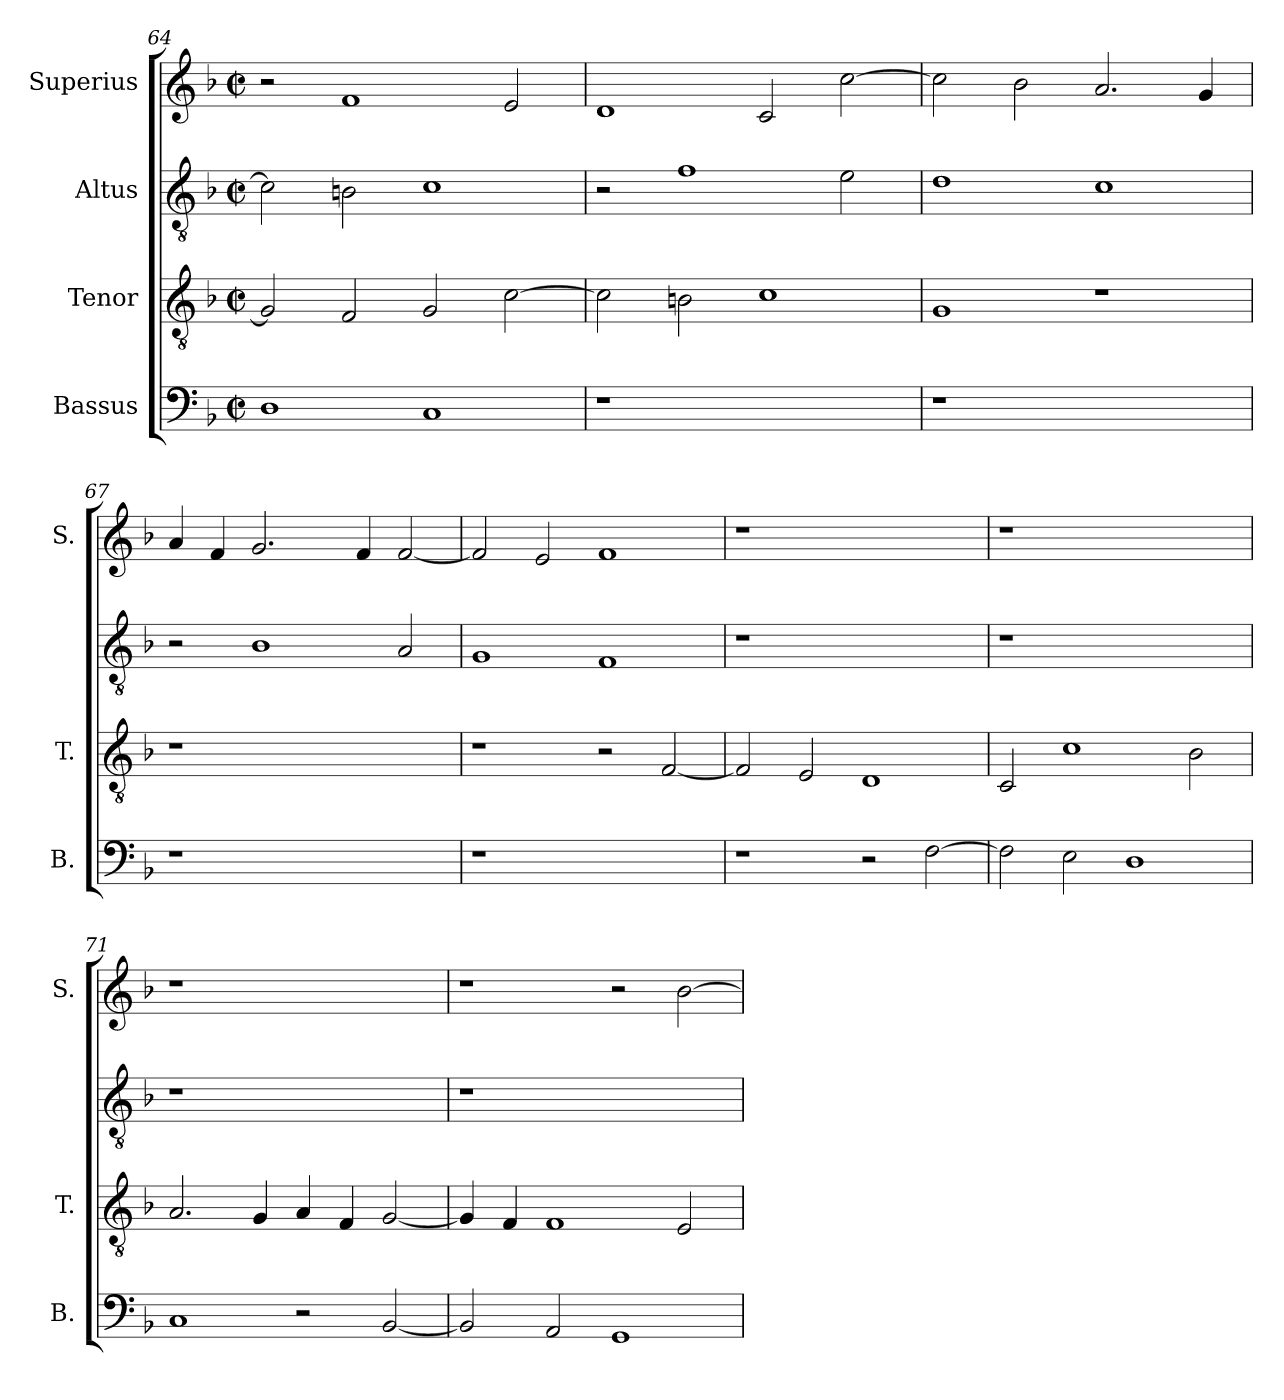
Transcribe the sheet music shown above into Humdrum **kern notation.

**kern	**kern	**kern	**kern
*part4	*part3	*part2	*part1
*staff4	*staff3	*staff2	*staff1
*I"Bassus	*I"Tenor	*I"Altus	*I"Superius
*I'B.	*I'T.	*	*I'S.
*clefF4	*clefGv2	*clefGv2	*clefG2
*	*ITrd7c12	*ITrd7c12	*
*k[b-]	*k[b-]	*k[b-]	*k[b-]
*F:	*F:	*F:	*F:
*M2/2	*M2/2	*M2/2	*M2/2
*met(c|)	*met(c|)	*met(c|)	*met(c|)
=64	=64	=64	=64
1Di	2GGi/]	2Ci\]	2r
.	2FFi/	2BBni\	1fi
1Ci	2GGi/	1Ci	.
.	[>2Ci\	.	2ei/
=65	=65	=65	=65
!LO:N:vis=1	!	!	!
1r	2Ci\]	2r	1di
.	2BBni\	1Fi	.
1ryy	1Ci	.	2ci/
.	.	2Ei\	[>2cci\
=66	=66	=66	=66
!LO:N:vis=1	!	!	!
1r	1GGi	1Di	2cci\]
.	.	.	2b-i\
1ryy	1r	1Ci	2.ai/
.	.	.	4gi/
=67	=67	=67	=67
!LO:N:vis=1	!LO:N:vis=1	!	!
1r	1r	2r	4ai/
.	.	.	4fi/
.	.	1BB-i	2.gi/
1ryy	1ryy	.	.
.	.	.	4fi/
.	.	2AAi/	[<2fi/
!!LO:LB:g=z
=68	=68	=68	=68
!LO:N:vis=1	!	!	!
1r	1r	1GGi	2fi/]
.	.	.	2ei/
1ryy	2r	1FFi	1fi
.	[<2FFi/	.	.
=69	=69	=69	=69
!	!	!LO:N:vis=1	!LO:N:vis=1
1r	2FFi/]	1r	1r
.	2EEi/	.	.
2r	1DDi	1ryy	1ryy
[>2Fi\	.	.	.
=70	=70	=70	=70
!	!	!LO:N:vis=1	!LO:N:vis=1
2Fi\]	2CCi/	1r	1r
2Ei\	1Ci	.	.
1Di	.	1ryy	1ryy
.	2BB-i\	.	.
=71	=71	=71	=71
!	!	!LO:N:vis=1	!LO:N:vis=1
1Ci	2.AAi/	1r	1r
.	4GGi/	.	.
2r	4AAi/	1ryy	1ryy
.	4FFi/	.	.
[<2BB-i/	[<2GGi/	.	.
=72	=72	=72	=72
!	!	!LO:N:vis=1	!
2BB-i/]	4GGi/]	1r	1r
.	4FFi/	.	.
2AAi/	1FFi	.	.
1GGi	.	1ryy	2r
.	2EEi/	.	[>2b-i\
=	=	=	=
*-	*-	*-	*-
